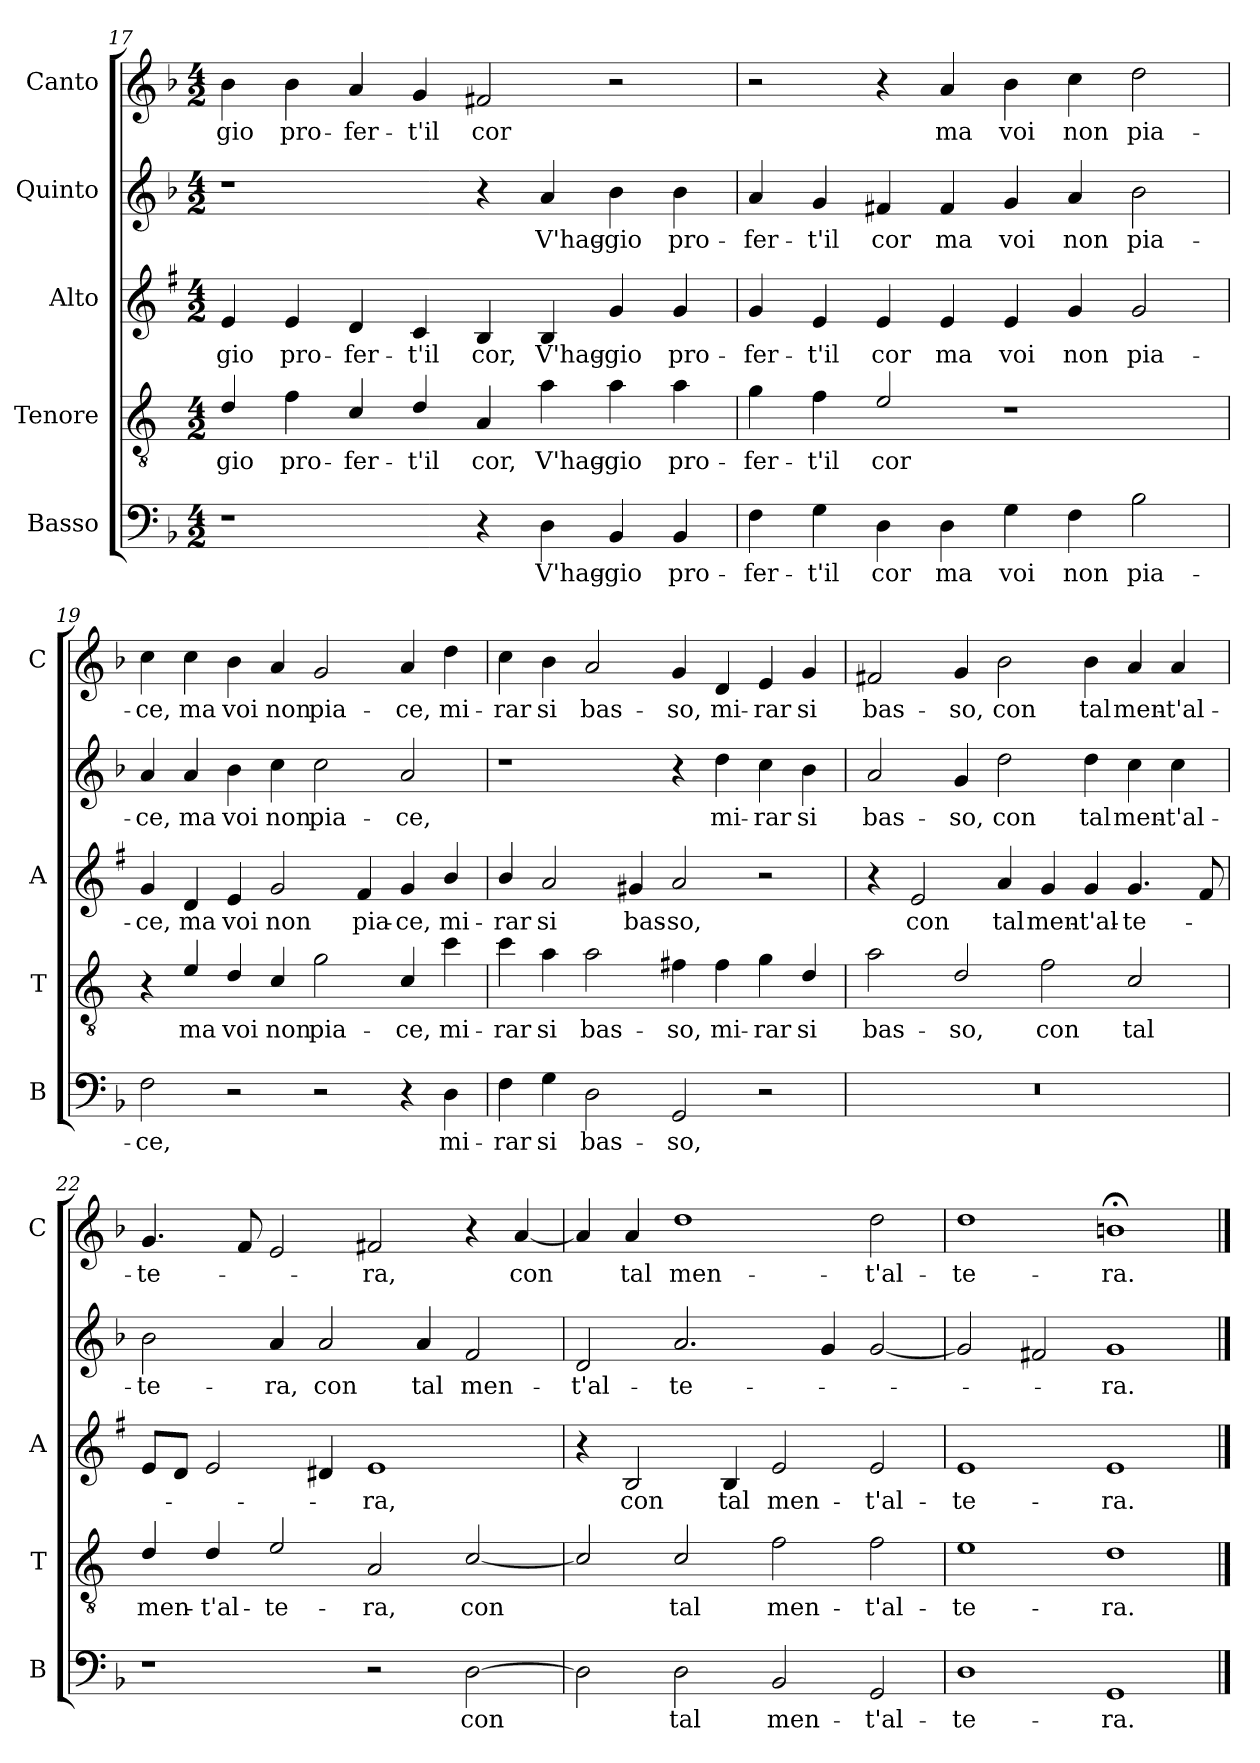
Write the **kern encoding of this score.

**kern	**text	**kern	**text	**kern	**text	**kern	**text	**kern	**text
*part5	*part5	*part4	*part4	*part3	*part3	*part2	*part2	*part1	*part1
*staff5	*staff5	*staff4	*staff4	*staff3	*staff3	*staff2	*staff2	*staff1	*staff1
*I"Basso	*	*I"Tenore	*	*I"Alto	*	*I"Quinto	*	*I"Canto	*
*I'B	*	*I'T	*	*I'A	*	*	*	*I'C	*
*clefF4	*	*clefGv2	*	*clefG2	*	*clefG2	*	*clefG2	*
*	*	*ITrd4c7	*	*ITrd1c2	*	*	*	*	*
*k[b-]	*	*k[b-]	*	*k[b-]	*	*k[b-]	*	*k[b-]	*
*F:	*	*F:	*	*F:	*	*F:	*	*F:	*
*M4/2	*	*M4/2	*	*M4/2	*	*M4/2	*	*M4/2	*
=17	=17	=17	=17	=17	=17	=17	=17	=17	=17
!	!	!	!LO:LY:b	!	!LO:LY:b	!	!	!	!LO:LY:b
1r	.	4G/	-gio	4d/	-gio	1r	.	4b-\	-gio
!	!	!	!LO:LY:b	!	!LO:LY:b	!	!	!	!LO:LY:b
.	.	4B-\	pro-	4d/	pro-	.	.	4b-\	pro-
!	!	!	!LO:LY:b	!	!LO:LY:b	!	!	!	!LO:LY:b
.	.	4F/	-fer-	4c/	-fer-	.	.	4a/	-fer-
!	!	!	!LO:LY:b	!	!LO:LY:b	!	!	!	!LO:LY:b
.	.	4G/	-t'il	4B-/	-t'il	.	.	4g/	-t'il
!	!	!	!LO:LY:b	!	!LO:LY:b	!	!	!	!LO:LY:b
4r	.	4D/	cor,	4A/	cor,	4r	.	2f#X/	cor
!	!LO:LY:b	!	!LO:LY:b	!	!LO:LY:b	!	!LO:LY:b	!	!
4D\	V'hag-	4d\	V'hag-	4A/	V'hag-	4a/	V'hag-	.	.
!	!LO:LY:b	!	!LO:LY:b	!	!LO:LY:b	!	!LO:LY:b	!	!
4BB-/	-gio	4d\	-gio	4f/	-gio	4b-\	-gio	2r	.
!	!LO:LY:b	!	!LO:LY:b	!	!LO:LY:b	!	!LO:LY:b	!	!
4BB-/	pro-	4d\	pro-	4f/	pro-	4b-\	pro-	.	.
!!LO:PB:g=z
=18	=18	=18	=18	=18	=18	=18	=18	=18	=18
!	!LO:LY:b	!	!LO:LY:b	!	!LO:LY:b	!	!LO:LY:b	!	!
4F\	-fer-	4c\	-fer-	4f/	-fer-	4a/	-fer-	2r	.
!	!LO:LY:b	!	!LO:LY:b	!	!LO:LY:b	!	!LO:LY:b	!	!
4G\	-t'il	4B-\	-t'il	4d/	-t'il	4g/	-t'il	.	.
!	!LO:LY:b	!	!LO:LY:b	!	!LO:LY:b	!	!LO:LY:b	!	!
4D\	cor	2A/	cor	4d/	cor	4f#X/	cor	4r	.
!	!LO:LY:b	!	!	!	!LO:LY:b	!	!LO:LY:b	!	!LO:LY:b
4D\	ma	.	.	4d/	ma	4f#/	ma	4a/	ma
!	!LO:LY:b	!	!	!	!LO:LY:b	!	!LO:LY:b	!	!LO:LY:b
4G\	voi	1r	.	4d/	voi	4g/	voi	4b-\	voi
!	!LO:LY:b	!	!	!	!LO:LY:b	!	!LO:LY:b	!	!LO:LY:b
4F\	non	.	.	4f/	non	4a/	non	4cc\	non
!	!LO:LY:b	!	!	!	!LO:LY:b	!	!LO:LY:b	!	!LO:LY:b
2B-\	pia-	.	.	2f/	pia-	2b-\	pia-	2dd\	pia-
=19	=19	=19	=19	=19	=19	=19	=19	=19	=19
!	!LO:LY:b	!	!	!	!LO:LY:b	!	!LO:LY:b	!	!LO:LY:b
2F\	-ce,	4r	.	4f/	-ce,	4a/	-ce,	4cc\	-ce,
!	!	!	!LO:LY:b	!	!LO:LY:b	!	!LO:LY:b	!	!LO:LY:b
.	.	4A/	ma	4c/	ma	4a/	ma	4cc\	ma
!	!	!	!LO:LY:b	!	!LO:LY:b	!	!LO:LY:b	!	!LO:LY:b
2r	.	4G/	voi	4d/	voi	4b-\	voi	4b-\	voi
!	!	!	!LO:LY:b	!	!LO:LY:b	!	!LO:LY:b	!	!LO:LY:b
.	.	4F/	non	2f/	non	4cc\	non	4a/	non
!	!	!	!LO:LY:b	!	!	!	!LO:LY:b	!	!LO:LY:b
2r	.	2c\	pia-	.	.	2cc\	pia-	2g/	pia-
!	!	!	!	!	!LO:LY:b	!	!	!	!
.	.	.	.	4e/	pia-	.	.	.	.
!	!	!	!LO:LY:b	!	!LO:LY:b	!	!LO:LY:b	!	!LO:LY:b
4r	.	4F/	-ce,	4f/	-ce,	2a/	-ce,	4a/	-ce,
!	!LO:LY:b	!	!LO:LY:b	!	!LO:LY:b	!	!	!	!LO:LY:b
4D\	mi-	4f\	mi-	4a/	mi-	.	.	4dd\	mi-
=20	=20	=20	=20	=20	=20	=20	=20	=20	=20
!	!LO:LY:b	!	!LO:LY:b	!	!LO:LY:b	!	!	!	!LO:LY:b
4F\	-rar	4f\	-rar	4a/	-rar	1r	.	4cc\	-rar
!	!LO:LY:b	!	!LO:LY:b	!	!LO:LY:b	!	!	!	!LO:LY:b
4G\	si	4d\	si	2g/	si	.	.	4b-\	si
!	!LO:LY:b	!	!LO:LY:b	!	!	!	!	!	!LO:LY:b
2D\	bas-	2d\	bas-	.	.	.	.	2a/	bas-
!	!	!	!	!	!LO:LY:b	!	!	!	!
.	.	.	.	4f#X/	bas-	.	.	.	.
!	!LO:LY:b	!	!LO:LY:b	!	!LO:LY:b	!	!	!	!LO:LY:b
2GG/	-so,	4Bn\	-so,	2g/	-so,	4r	.	4g/	-so,
!	!	!	!LO:LY:b	!	!	!	!LO:LY:b	!	!LO:LY:b
.	.	4B\	mi-	.	.	4dd\	mi-	4d/	mi-
!	!	!	!LO:LY:b	!	!	!	!LO:LY:b	!	!LO:LY:b
2r	.	4c\	-rar	2r	.	4cc\	-rar	4e/	-rar
!	!	!	!LO:LY:b	!	!	!	!LO:LY:b	!	!LO:LY:b
.	.	4G/	si	.	.	4b-\	si	4g/	si
!!LO:LB:g=z
=21	=21	=21	=21	=21	=21	=21	=21	=21	=21
!	!	!	!LO:LY:b	!	!	!	!LO:LY:b	!	!LO:LY:b
0r	.	2d\	bas-	4r	.	2a/	bas-	2f#X/	bas-
!	!	!	!	!	!LO:LY:b	!	!	!	!
.	.	.	.	2d/	con	.	.	.	.
!	!	!	!LO:LY:b	!	!	!	!LO:LY:b	!	!LO:LY:b
.	.	2G/	-so,	.	.	4g/	-so,	4g/	-so,
!	!	!	!	!	!LO:LY:b	!	!LO:LY:b	!	!LO:LY:b
.	.	.	.	4g/	tal	2dd\	con	2b-\	con
!	!	!	!LO:LY:b	!	!LO:LY:b	!	!	!	!
.	.	2B-\	con	4f/	men-	.	.	.	.
!	!	!	!	!	!LO:LY:b	!	!LO:LY:b	!	!LO:LY:b
.	.	.	.	4f/	-t'al-	4dd\	tal	4b-\	tal
!	!	!	!LO:LY:b	!	!LO:LY:b	!	!LO:LY:b	!	!LO:LY:b
.	.	2F/	tal	4.f/	-te-	4cc\	men-	4a/	men-
!	!	!	!	!	!	!	!LO:LY:b	!	!LO:LY:b
.	.	.	.	.	.	4cc\	-t'al-	4a/	-t'al-
.	.	.	.	8e/	.	.	.	.	.
=22	=22	=22	=22	=22	=22	=22	=22	=22	=22
!	!	!	!LO:LY:b	!	!	!	!LO:LY:b	!	!LO:LY:b
1r	.	4G/	men-	8d/L	.	2b-\	-te-	4.g/	-te-
.	.	.	.	8c/J	.	.	.	.	.
!	!	!	!LO:LY:b	!	!	!	!	!	!
.	.	4G/	-t'al-	2d/	.	.	.	.	.
.	.	.	.	.	.	.	.	8f/	.
!	!	!	!LO:LY:b	!	!	!	!LO:LY:b	!	!
.	.	2A/	-te-	.	.	4a/	-ra,	2e/	.
!	!	!	!	!	!	!	!LO:LY:b	!	!
.	.	.	.	4c#X/	.	2a/	con	.	.
!	!	!	!LO:LY:b	!	!LO:LY:b	!	!	!	!LO:LY:b
2r	.	2D/	-ra,	1d	-ra,	.	.	2f#X/	-ra,
!	!	!	!	!	!	!	!LO:LY:b	!	!
.	.	.	.	.	.	4a/	tal	.	.
!	!LO:LY:b	!	!LO:LY:b	!	!	!	!LO:LY:b	!	!
[2D\	con	[2F/	con	.	.	2f/	men-	4r	.
!	!	!	!	!	!	!	!	!	!LO:LY:b
.	.	.	.	.	.	.	.	[4a/	con
=23	=23	=23	=23	=23	=23	=23	=23	=23	=23
!	!	!	!	!	!	!	!LO:LY:b	!	!
2D\]	.	2F/]	.	4r	.	2d/	-t'al-	4a/]	.
!	!	!	!	!	!LO:LY:b	!	!	!	!LO:LY:b
.	.	.	.	2A/	con	.	.	4a/	tal
!	!LO:LY:b	!	!LO:LY:b	!	!	!	!LO:LY:b	!	!LO:LY:b
2D\	tal	2F/	tal	.	.	2.a/	-te-	1dd	men-
!	!	!	!	!	!LO:LY:b	!	!	!	!
.	.	.	.	4A/	tal	.	.	.	.
!	!LO:LY:b	!	!LO:LY:b	!	!LO:LY:b	!	!	!	!
2BB-/	men-	2B-\	men-	2d/	men-	.	.	.	.
.	.	.	.	.	.	4g/	.	.	.
!	!LO:LY:b	!	!LO:LY:b	!	!LO:LY:b	!	!	!	!LO:LY:b
2GG/	-t'al-	2B-\	-t'al-	2d/	-t'al-	[2g/	.	2dd\	-t'al-
=24	=24	=24	=24	=24	=24	=24	=24	=24	=24
!	!LO:LY:b	!	!LO:LY:b	!	!LO:LY:b	!	!	!	!LO:LY:b
1D	-te-	1A	-te-	1d	-te-	2g/]	.	1dd	-te-
.	.	.	.	.	.	2f#X/	.	.	.
!	!LO:LY:b	!	!LO:LY:b	!	!LO:LY:b	!	!LO:LY:b	!	!LO:LY:b
1GG	-ra.	1G	-ra.	1d	-ra.	1g	-ra.	1bn;<	-ra.
==	==	==	==	==	==	==	==	==	==
*-	*-	*-	*-	*-	*-	*-	*-	*-	*-
